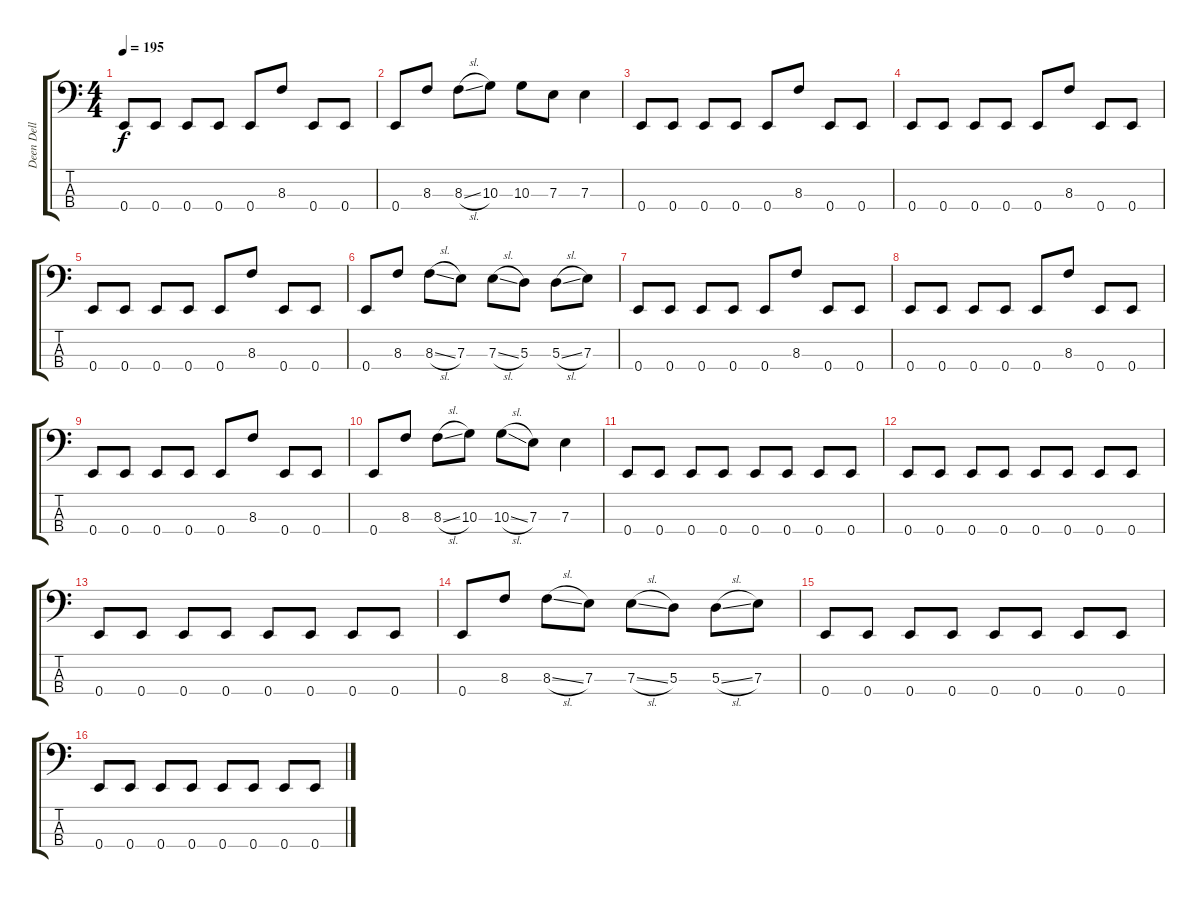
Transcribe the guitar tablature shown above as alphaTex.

\track ("Deen Dell" "Deen Dell") {instrument electricbasspick}
\staff {score tabs}
\tuning (G2 D2 A1 E1) {hide}
\ts (4 4)
\tempo 195
\clef f4
\ks c
0.4.8{dy f} 0.4.8 0.4.8 0.4.8 0.4.8 8.3.8 0.4.8 0.4.8 |
0.4.8 8.3.8 8.3{sl}.8 10.3.8 10.3.8 7.3.8 7.3.4 |
0.4.8 0.4.8 0.4.8 0.4.8 0.4.8 8.3.8 0.4.8 0.4.8 |
0.4.8 0.4.8 0.4.8 0.4.8 0.4.8 8.3.8 0.4.8 0.4.8 |
0.4.8 0.4.8 0.4.8 0.4.8 0.4.8 8.3.8 0.4.8 0.4.8 |
0.4.8 8.3.8 8.3{sl}.8 7.3.8 7.3{sl}.8 5.3.8 5.3{sl}.8 7.3.8 |
0.4.8 0.4.8 0.4.8 0.4.8 0.4.8 8.3.8 0.4.8 0.4.8 |
0.4.8 0.4.8 0.4.8 0.4.8 0.4.8 8.3.8 0.4.8 0.4.8 |
0.4.8 0.4.8 0.4.8 0.4.8 0.4.8 8.3.8 0.4.8 0.4.8 |
0.4.8 8.3.8 8.3{sl}.8 10.3.8 10.3{sl}.8 7.3.8 7.3.4 |
0.4.8 0.4.8 0.4.8 0.4.8 0.4.8 0.4.8 0.4.8 0.4.8 |
0.4.8 0.4.8 0.4.8 0.4.8 0.4.8 0.4.8 0.4.8 0.4.8 |
0.4.8 0.4.8 0.4.8 0.4.8 0.4.8 0.4.8 0.4.8 0.4.8 |
0.4.8 8.3.8 8.3{sl}.8 7.3.8 7.3{sl}.8 5.3.8 5.3{sl}.8 7.3.8 |
0.4.8 0.4.8 0.4.8 0.4.8 0.4.8 0.4.8 0.4.8 0.4.8 |
0.4.8 0.4.8 0.4.8 0.4.8 0.4.8 0.4.8 0.4.8 0.4.8
